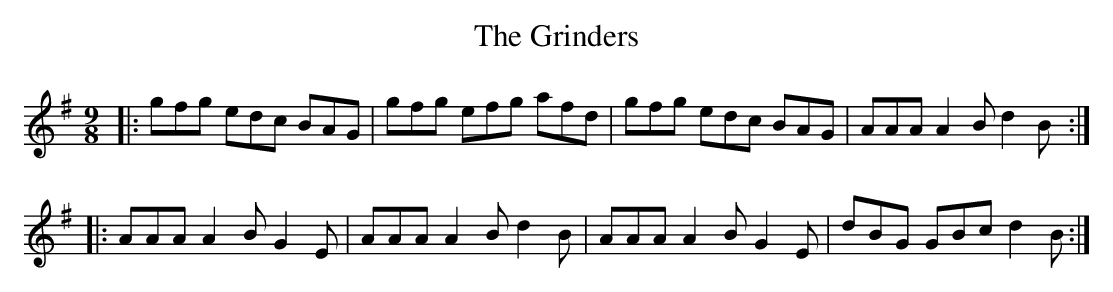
X:1
T: The Grinders
M: 9/8
L: 1/8
K: Gmaj
|:gfg edc BAG|gfg efg afd|gfg edc BAG|AAA A2B d2B:|
|:AAA A2B G2E|AAA A2B d2B|AAA A2B G2E|dBG GBc d2B:|
